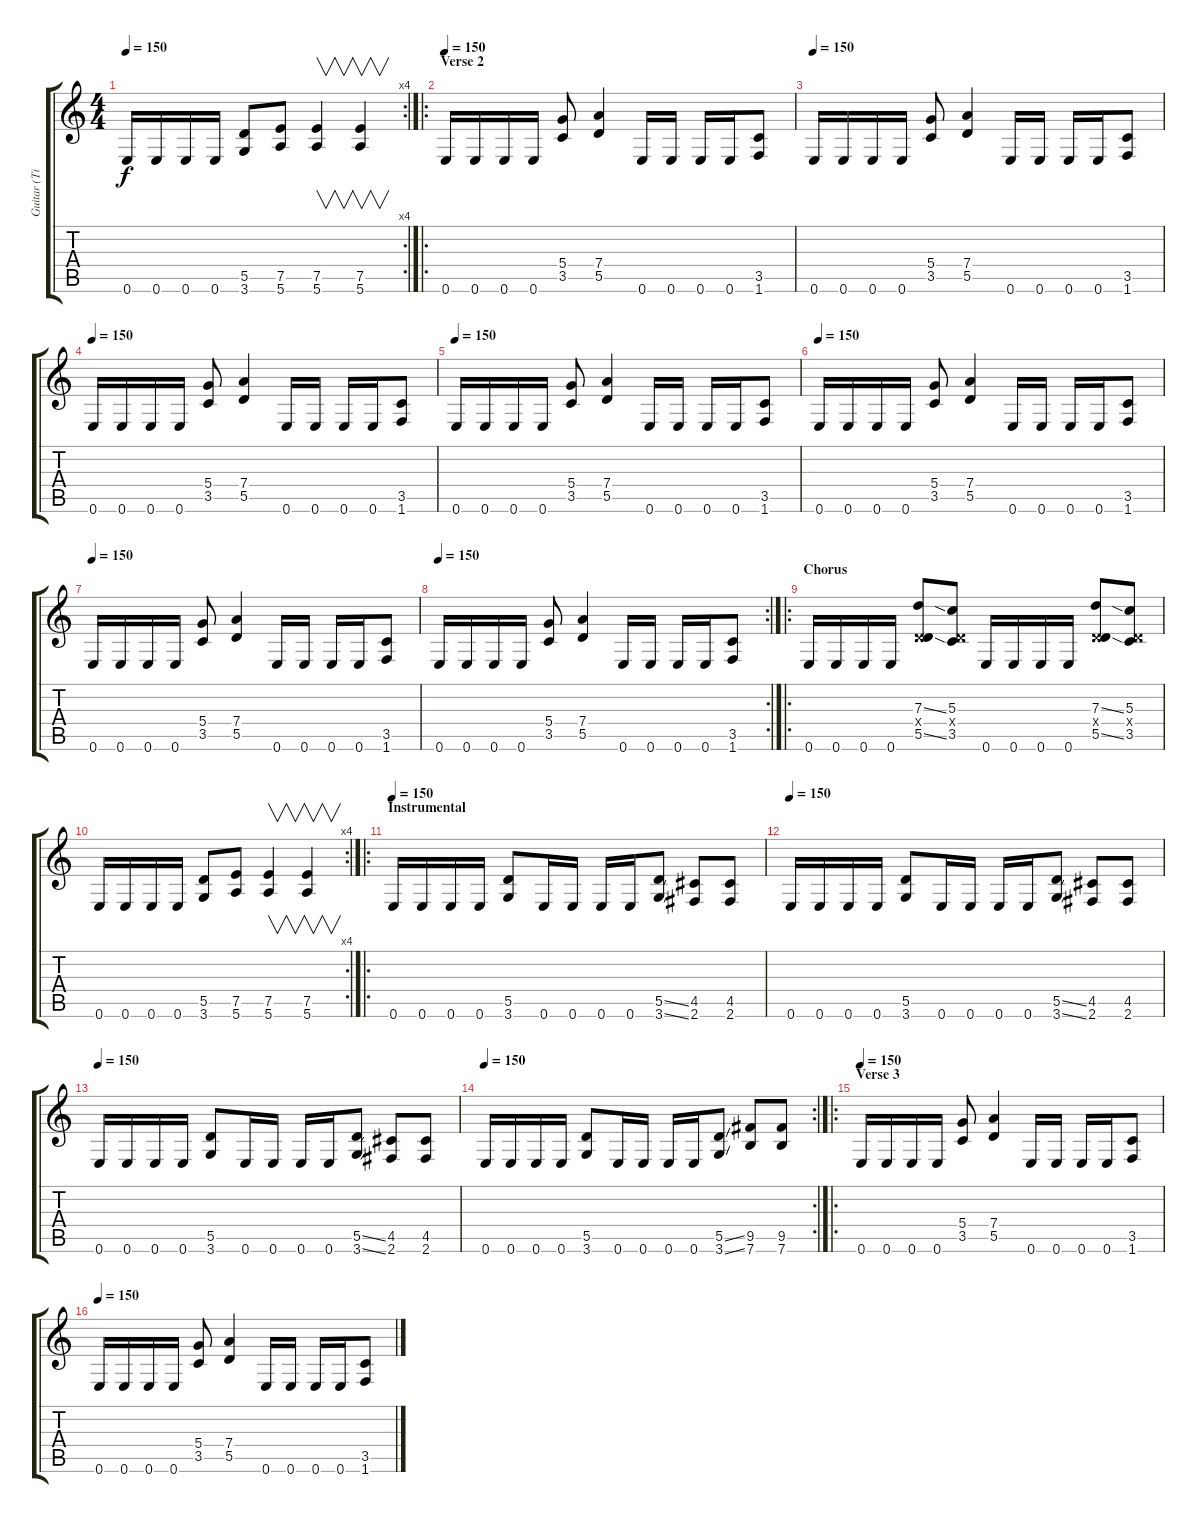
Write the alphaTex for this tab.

\track ("Guitar (Tim)" "Guitar (Ti") {instrument distortionguitar}
\staff {score tabs}
\tuning (E4 B3 G3 D3 A2 E2) {hide}
\rc 4
\ts (4 4)
\tempo 150
\clef g2
\ks c
0.6.16{dy f} 0.6.16 0.6.16 0.6.16 (5.5 3.6).8 (7.5 5.6).8 (7.5 5.6).4{v} (7.5 5.6).4{v} |
\ro
\section ("" "Verse 2")
\tempo 150
0.6.16 0.6.16 0.6.16 0.6.16 (5.4 3.5).8 (7.4 5.5).4 0.6.16 0.6.16 0.6.16 0.6.16 (3.5 1.6).8 |
\tempo 150
0.6.16 0.6.16 0.6.16 0.6.16 (5.4 3.5).8 (7.4 5.5).4 0.6.16 0.6.16 0.6.16 0.6.16 (3.5 1.6).8 |
\tempo 150
0.6.16 0.6.16 0.6.16 0.6.16 (5.4 3.5).8 (7.4 5.5).4 0.6.16 0.6.16 0.6.16 0.6.16 (3.5 1.6).8 |
\tempo 150
0.6.16 0.6.16 0.6.16 0.6.16 (5.4 3.5).8 (7.4 5.5).4 0.6.16 0.6.16 0.6.16 0.6.16 (3.5 1.6).8 |
\tempo 150
0.6.16 0.6.16 0.6.16 0.6.16 (5.4 3.5).8 (7.4 5.5).4 0.6.16 0.6.16 0.6.16 0.6.16 (3.5 1.6).8 |
\tempo 150
0.6.16 0.6.16 0.6.16 0.6.16 (5.4 3.5).8 (7.4 5.5).4 0.6.16 0.6.16 0.6.16 0.6.16 (3.5 1.6).8 |
\rc 2
\tempo 150
0.6.16 0.6.16 0.6.16 0.6.16 (5.4 3.5).8 (7.4 5.5).4 0.6.16 0.6.16 0.6.16 0.6.16 (3.5 1.6).8 |
\ro
\section ("" "Chorus")
0.6.16 0.6.16 0.6.16 0.6.16 (7.3{ss} 0.4{x} 5.5{ss}).8 (5.3 0.4{x} 3.5).8 0.6.16 0.6.16 0.6.16 0.6.16 (7.3{ss} 0.4{x} 5.5{ss}).8 (5.3 0.4{x} 3.5).8 |
\rc 4
0.6.16 0.6.16 0.6.16 0.6.16 (5.5 3.6).8 (7.5 5.6).8 (7.5 5.6).4{v} (7.5 5.6).4{v} |
\ro
\section ("" "Instrumental")
\tempo 150
0.6.16 0.6.16 0.6.16 0.6.16 (5.5 3.6).8 0.6.16 0.6.16 0.6.16 0.6.16 (5.5{ss} 3.6{ss}).8 (4.5 2.6).8 (4.5 2.6).8 |
\tempo 150
0.6.16 0.6.16 0.6.16 0.6.16 (5.5 3.6).8 0.6.16 0.6.16 0.6.16 0.6.16 (5.5{ss} 3.6{ss}).8 (4.5 2.6).8 (4.5 2.6).8 |
\tempo 150
0.6.16 0.6.16 0.6.16 0.6.16 (5.5 3.6).8 0.6.16 0.6.16 0.6.16 0.6.16 (5.5{ss} 3.6{ss}).8 (4.5 2.6).8 (4.5 2.6).8 |
\rc 2
\tempo 150
0.6.16 0.6.16 0.6.16 0.6.16 (5.5 3.6).8 0.6.16 0.6.16 0.6.16 0.6.16 (5.5{ss} 3.6{ss}).8 (9.5 7.6).8 (9.5 7.6).8 |
\ro
\section ("" "Verse 3")
\tempo 150
0.6.16 0.6.16 0.6.16 0.6.16 (5.4 3.5).8 (7.4 5.5).4 0.6.16 0.6.16 0.6.16 0.6.16 (3.5 1.6).8 |
\tempo 150
0.6.16 0.6.16 0.6.16 0.6.16 (5.4 3.5).8 (7.4 5.5).4 0.6.16 0.6.16 0.6.16 0.6.16 (3.5 1.6).8
